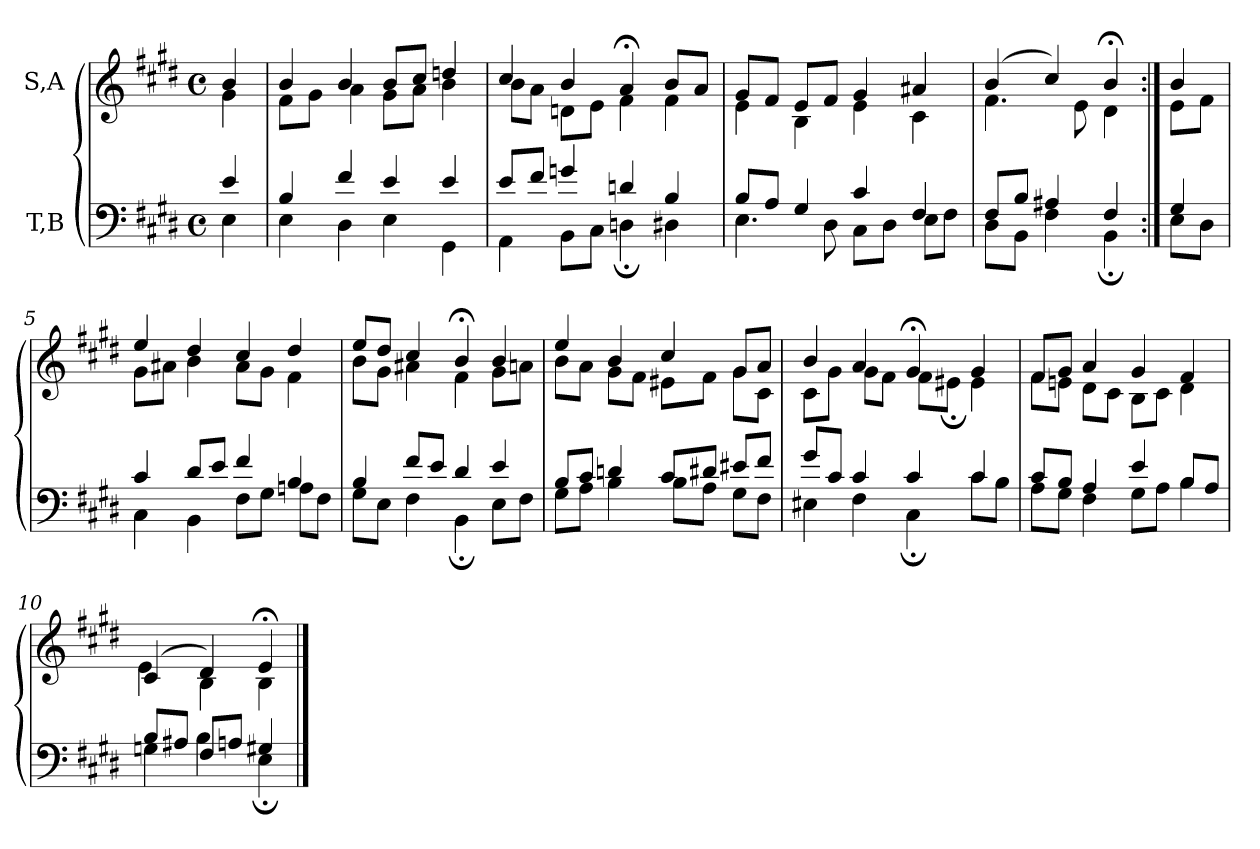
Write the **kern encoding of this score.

**kern	**kern
*part2	*part1
*staff2	*staff1
*I"T,B	*I"S,A
*clefF4	*clefG2
*k[f#c#g#d#]	*k[f#c#g#d#]
*M4/4	*M4/4
*met(c)	*met(c)
=	=
*^	*^
4e	4E	4b	4g#
=1	=1	=1	=1
4B	4E	4b	8f#L
.	.	.	8g#J
4f#	4D#	4b	4a
4e	4E	8bL	8g#L
.	.	8cc#J	8aJ
4e	4GG#	4ddn	4b
=2	=2	=2	=2
8eL	4AA	4cc#	8bL
8f#J	.	.	8aJ
4gn	8BBL	4b	8dnL
.	8C#J	.	8eJ
4dn	4Dn;	4a;<	4f#
4B	4D#X	8bL	4f#
.	.	8aJ	.
=3	=3	=3	=3
8BL	4.E	8g#L	4e
8AJ	.	8f#J	.
4G#	.	8eL	4B
.	8D#	8f#J	.
4c#	8C#L	4g#	4e
.	8D#J	.	.
4F#	8EL	4a#X	4c#
.	8F#J	.	.
=4a	=4a	=4a	=4a
8F#L	8D#L	(>4b	4.f#
8BJ	8BBJ	.	.
4A#X	4F#	4cc#)	.
.	.	.	8e
4F#	4BB;	4b;<	4d#
=4b:|!	=4b:|!	=4b:|!	=4b:|!
4G#	8EL	4b	8eL
.	8D#J	.	8f#J
=5	=5	=5	=5
4c#	4C#	4ee	8g#L
.	.	.	8a#XJ
8d#L	4BB	4dd#	4b
8eJ	.	.	.
4f#	8F#L	4cc#	8a#L
.	8G#J	.	8g#J
4B	8AnL	4dd#	4f#
.	8F#J	.	.
=6	=6	=6	=6
4B	8G#L	8eeL	8bL
.	8EJ	8dd#J	8g#J
8f#L	4F#	4cc#	4a#X
8eJ	.	.	.
4d#	4BB;	4b;<	4f#
4e	8EL	4b	8g#L
.	8F#J	.	8anJ
=7	=7	=7	=7
8BL	8G#L	4ee	8bL
8c#J	8AJ	.	8aJ
4dn	4B	4b	8g#L
.	.	.	8f#J
8c#L	8BL	4cc#	8e#XL
8d#XJ	8AJ	.	8f#J
8e#XL	8G#L	8g#L	8g#L
8f#J	8F#J	8aJ	8c#J
=8	=8	=8	=8
8g#L	4E#X	4b	8c#L
8c#J	.	.	8g#J
4c#	4F#	4a	8g#L
.	.	.	8f#J
4c#	4C#;	4g#;<	8f#L
.	.	.	8e#X;J
4c#	8c#L	4g#	4e#
.	8BJ	.	.
=9	=9	=9	=9
8c#L	8AL	8f#L	8f#L
8BJ	8G#J	8g#J	8enJ
4A	4F#	4a	8d#L
.	.	.	8c#J
4e	8G#L	4g#	8BL
.	8AJ	.	8c#J
8BL	4B	4f#	4d#
8AJ	.	.	.
=10	=10	=10	=10
8BL	4Gn	(>4c#	4e
8A#XJ	.	.	.
8F#L	4B	4d#)	4B
8AnJ	.	.	.
4G#X	4E;	4e;<	4B
*v	*v	*	*
*	*v	*v
==	==
*-	*-
